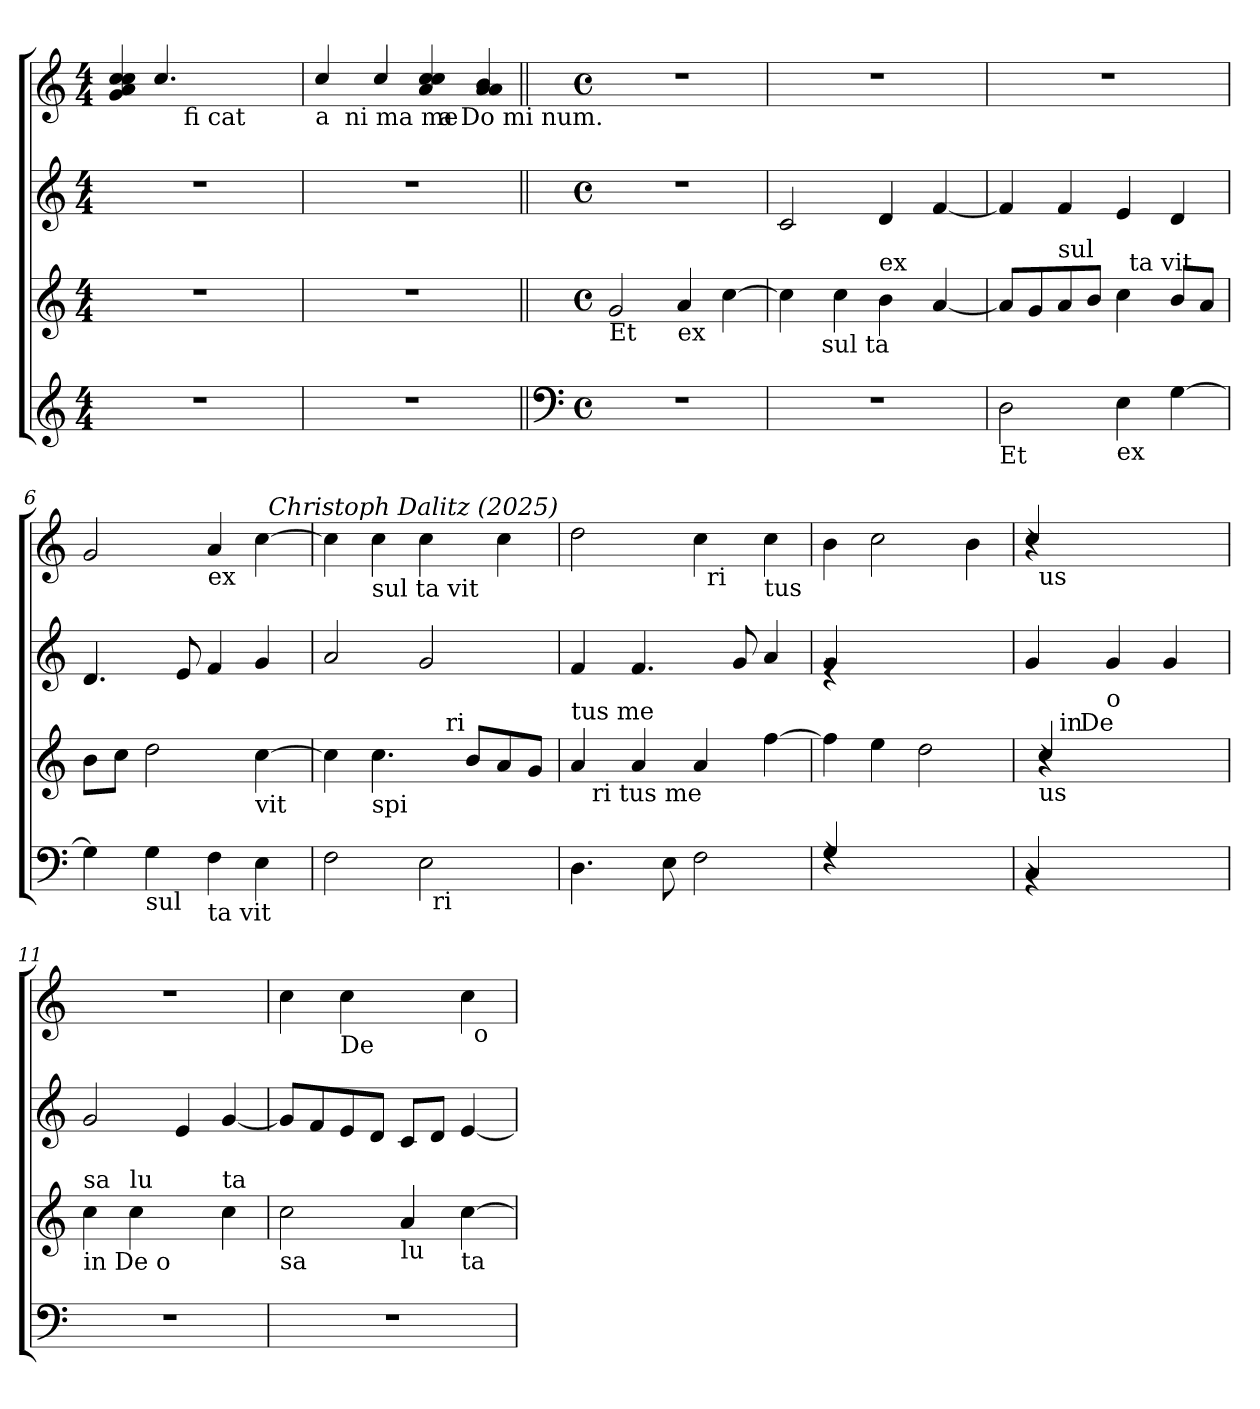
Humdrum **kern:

**kern	**kern	**kern	**kern
*part4	*part3	*part2	*part1
*staff4	*staff3	*staff2	*staff1
*clefG2	*clefG2	*clefG2	*clefG2
*k[]	*k[]	*k[]	*k[]
*C:	*C:	*C:	*C:
*M4/4	*M4/4	*M4/4	*M4/4
=1	=1	=1	=1
!	!	!	!LO:TX:b:t=Ma gni
*	*	*	*^
1r	1r	1r	4g/ 4a/ 4cc/ 4cc/	4.ryy
.	.	.	4.cc/	.
!	!	!	!	!LO:TX:b:t=fi cat
.	.	.	.	2ryy
.	.	.	4.ryy	.
.	.	.	.	8ryy
=2	=2	=2	=2	=2
!	!	!	!LO:TX:b:t=a	!
*	*	*	*	*^
1r	1r	1r	4cc/	8ryy	2ryy
!	!	!	!	!LO:TX:b:t=ni ma me	!
.	.	.	.	2..ryy	.
.	.	.	4cc/	.	.
.	.	.	4a/ 4cc/ 4cc/	.	16ryy
!	!	!	!	!	!LO:TX:b:t=a Do mi num.
.	.	.	.	.	4..ryy
.	.	.	4a/ 4a/ 4b/	.	.
*	*	*	*v	*v	*v
!!LO:LB:g=z
=3||	=3||	=3||	=3||
*clefF4	*	*	*
*M4/4	*M4/4	*M4/4	*M4/4
*met(c)	*met(c)	*met(c)	*met(c)
*	*	*	*^
*	*	*	*	*^
!	!LO:TX:b:t=Et	!	!	!	!
*	*	*	*v	*v	*v
1r	2g/	1r	1r
!	!LO:TX:b:t=ex	!	!
.	4a/	.	.
.	[>4cc\	.	.
=4	=4	=4	=4
!	!LO:TX:a:t=Et	!	!
*	*^	*	*
1r	4cc\]	8..ryy	2c/	1r
!	!	!LO:TX:b:t=sul ta	!	!
.	.	2ryy	.	.
.	4cc\	.	.	.
!	!LO:TX:a:t=ex	!	!	!
.	4b\	.	4d/	.
.	.	4ryy	.	.
.	[<4a/	.	[<4f/	.
.	.	32ryy	.	.
=5	=5	=5	=5	=5
!LO:TX:b:t=Et	!	!	!	!
2D\	8a/L]	2ryy	4f/]	1r
.	8g/	.	.	.
!	!LO:TX:a:t=sul	!	!	!
.	8a/	.	4f/	.
.	8b/J	.	.	.
!LO:TX:b:t=ex	!	!	!	!
4E\	4cc\	32ryy	4e/	.
!	!	!LO:TX:a:t=ta vit	!	!
.	.	4...ryy	.	.
[>4G\	8b/L	.	4d/	.
.	8a/J	.	.	.
=6	=6	=6	=6	=6
!	!	!	!	!LO:TX:b:t=Et
!	!LO:TX:a:t=spi	!	!	!
*	*v	*v	*	*^
4G\]	8b\L	4.d/	2g/	2ryy
.	8cc\J	.	.	.
!LO:TX:b:t=sul	!	!	!	!
4G\	2dd\	.	.	.
.	.	8e/	.	.
!	!	!	!LO:TX:b:t=ex	!
!LO:TX:b:t=ta vit	!	!	!	!
4F\	.	4f/	4a/	4ryy
!	!LO:TX:b:t=vit	!	!	!
4E\	[>4cc\	4g/	[>4cc\	32ryy
!	!	!	!	!LO:TX:a:i:t=Christoph Dalitz (2025)
.	.	.	.	8..ryy
=7	=7	=7	=7	=7
!LO:TX:b:t=spi	!	!	!	!
*^	*^	*	*v	*v
2F\	2ryy	4cc\]	2ryy	2a/	4cc\]
!	!	!	!	!	!LO:TX:b:t=sul ta vit
!	!	!LO:TX:b:t=spi	!	!	!
.	.	4.cc\	.	.	4cc\
2E\	32ryy	.	16ryy	2g/	4cc\
!	!LO:TX:b:t=ri	!	!	!	!
.	4...ryy	.	.	.	.
!	!	!	!LO:TX:a:t=ri	!	!
.	.	.	4..ryy	.	.
.	.	8b/L	.	.	.
.	.	8a/	.	.	4cc\
.	.	8g/J	.	.	.
!!LO:LB:g=z
=8	=8	=8	=8	=8	=8
!	!	!	!	!	!LO:TX:b:t=spi
!	!	!LO:TX:a:t=tus me	!	!	!
!LO:TX:b:t=.	!	!	!	!	!
*v	*v	*	*	*	*^
4.D\	4a/	16ryy	4f/	2dd\	2ryy
!	!	!LO:TX:b:t=ri tus me	!	!	!
.	.	2...ryy	.	.	.
.	4a/	.	4.f/	.	.
8E\	.	.	.	.	.
2F\	4a/	.	.	4cc\	32ryy
!	!	!	!	!	!LO:TX:b:t=ri
.	.	.	.	.	4...ryy
.	.	.	8g/	.	.
!	!	!	!	!LO:TX:b:t=tus	!
.	[>4ff\	.	4a/	4cc\	.
=9	=9	=9	=9	=9	=9
*^	*	*	*^	*	*
!	!	!	!	!	!	!LO:TX:b:t=me	!
!	!	!LO:TX:a:t=us	!	!	!	!	!
!	!LO:N:head=solid	!	!	!	!LO:N:head=solid	!	!
*	*	*v	*v	*	*	*v	*v
4rE	4G/	4ff\]	4re	4g/	4b\
2.ryy	2.ryy	4ee\	2.ryy	2.ryy	2cc\
.	.	2dd\	.	.	.
.	.	.	.	.	4b\
*	*	*	*v	*v	*
=10	=10	=10	=10	=10
*	*	*	*	*^
*	*	*	*	*	*^
!	!LO:N:head=solid	!	!	!	!	!LO:N:head=solid
*	*	*^	*	*	*	*
*	*	*	*^	*	*	*	*
4rAA	4C/	32ryy	32ryy	32ryy	4g/	32ryy	4ra	4cc/
!	!	!	!	!	!	!LO:TX:b:t=us	!	!
!	!	!LO:TX:b:t=us	!	!	!	!	!	!
!	!	!	!	!LO:N:head=solid	!	!	!	!
.	.	16ryy	4ra	4cc/	.	2ryy	.	.
!	!	!LO:TX:a:t=in	!	!	!	!	!	!
.	.	16ryy	.	.	.	.	.	.
!	!	!LO:TX:a:t=De	!	!	!	!	!	!
.	.	16.ryy	.	.	.	.	.	.
!	!	!LO:TX:a:t=o	!	!	!	!	!	!
2ryy	2ryy	4...ryy	.	.	4g/	.	2ryy	2ryy
.	.	.	4...ryy	4...ryy	.	.	.	.
.	.	.	.	.	4g/	.	.	.
.	.	.	.	.	.	8..ryy	.	.
.	.	32ryy	.	.	.	.	.	.
*v	*v	*	*	*	*	*v	*v	*v
*	*v	*v	*v	*	*
=11	=11	=11	=11
!	!LO:TX:a:t=sa	!	!
!	!LO:TX:b:t=in De o	!	!
1r	4cc\	2g/	1r
!	!LO:TX:a:t=lu	!	!
.	4cc\	.	.
.	4ryy	4e/	.
!	!LO:TX:a:t=ta	!	!
.	4cc\	[<4g/	.
=12	=12	=12	=12
!	!	!	!LO:TX:b:t=in
!	!LO:TX:b:t=sa	!	!
*	*	*	*^
1r	2cc\	8g/L]	4cc\	2ryy
.	.	8f/	.	.
!	!	!	!LO:TX:b:t=De	!
.	.	8e/	4cc\	.
.	.	8d/J	.	.
!	!LO:TX:b:t=lu	!	!	!
.	4a/	8c/L	4ryy	4ryy
.	.	8d/J	.	.
!	!LO:TX:b:t=ta	!	!	!
.	[>4cc\	[>4e/	4cc\	32ryy
!	!	!	!	!LO:TX:b:t=o
.	.	.	.	8..ryy
*	*	*	*v	*v
=	=	=	=
*-	*-	*-	*-
